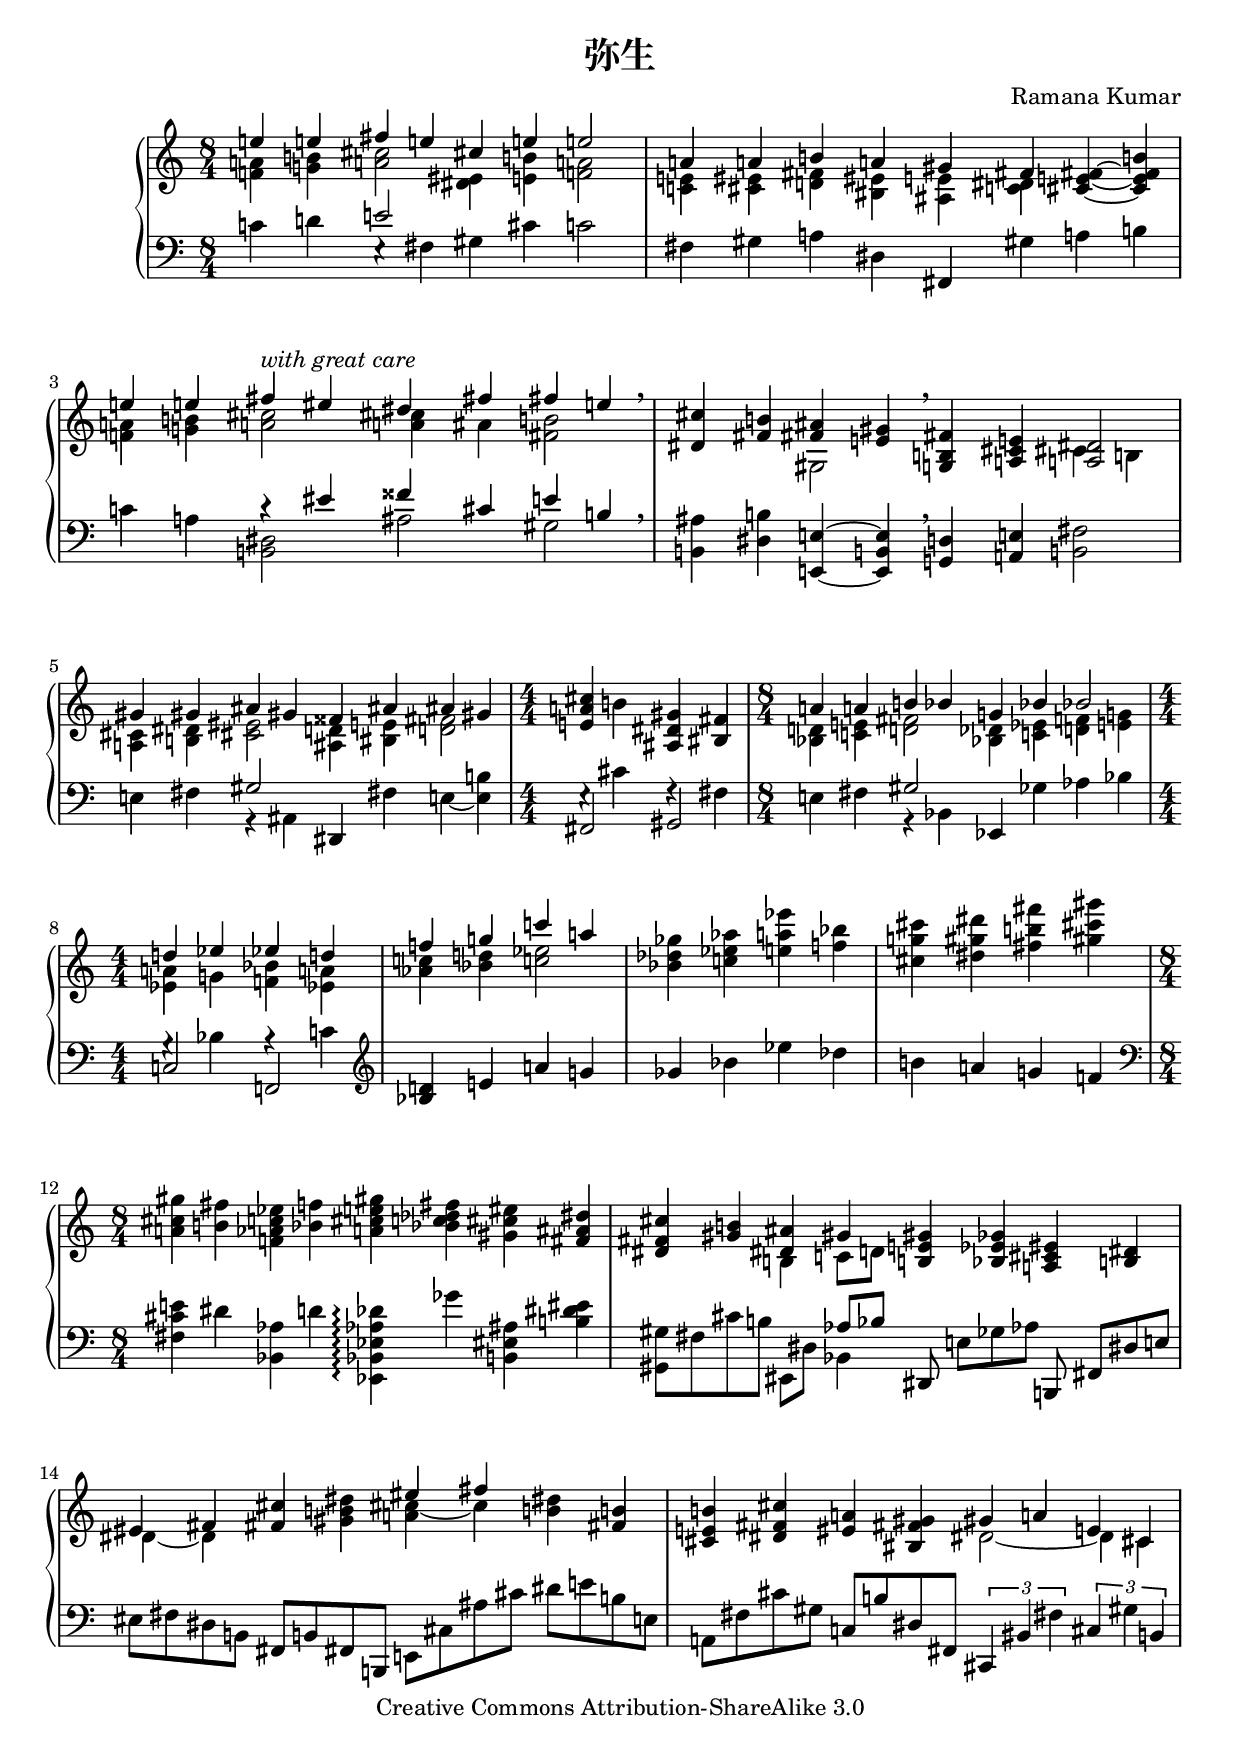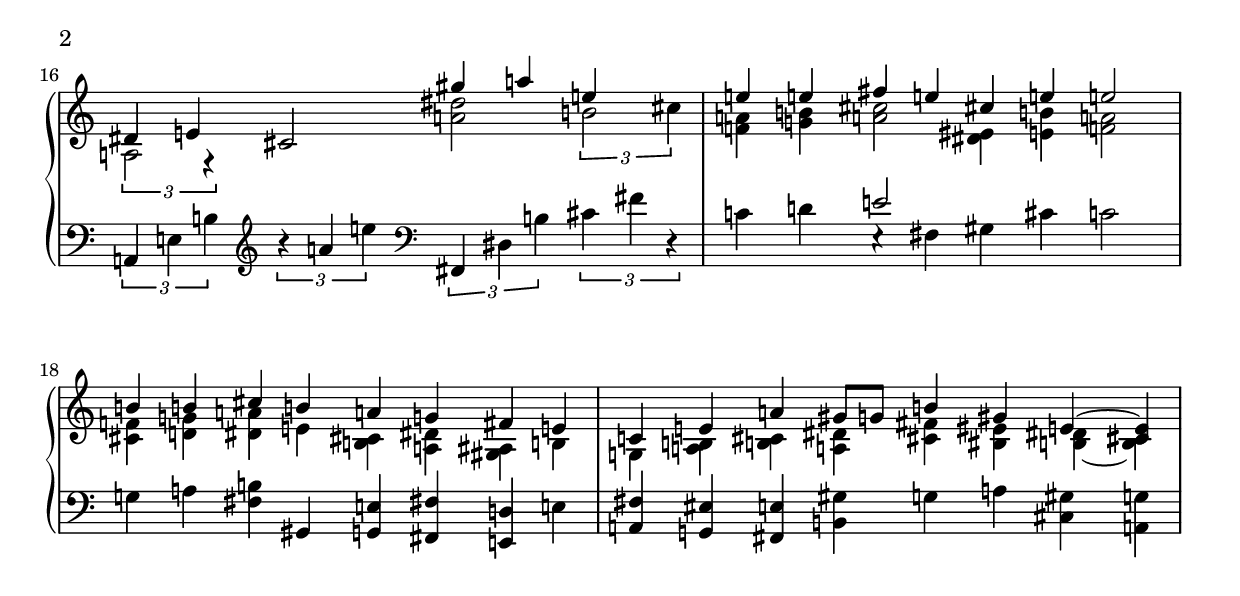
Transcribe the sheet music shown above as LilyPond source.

\version "2.15.39"

\header {
  title = "弥生"
  composer = "Ramana Kumar"
  date = "2012"
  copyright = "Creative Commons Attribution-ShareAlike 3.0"
}

#(ly:set-option 'point-and-click #f)

\score {
  \new PianoStaff <<
    \new Staff {
      \accidentalStyle #'PianoStaff "dodecaphonic"
      \override PianoStaff.TimeSignature #'style = #'numbered
      \clef treble
      \time 8/4
        << {e''4 e'' fis'' e'' cis'' e'' e''2}
        \\ {<f' a'>4 <g' b'> <a' cis''>2 <dis' eis'>4  <e' b'> <f' a'>2} >>
      | << {a'4 a' b' a' gis' fis'}
        \\ {<c' e'>4 <cis' eis'> <d' fis'> <bis eis'> <ais e'> <c' dis'> } >>
        <cis' e' fis'>4 ~ <cis' e' fis' b'>
      | << {e''4 e'' fis'' -\markup{\italic "with great care"} eis''
            dis'' fis'' fis'' e''}
        \\ {<f' a'>4 <g' b'> <a' cis''>2
            <a' cis''>4 ais' <fis' b'>2} >> \breathe
      | <dis' cis''>4 <fis' b'>
        << {<fis' ais'>4 <e' gis'>} \\ gis2 >> \breathe
        <g b fis'>4 <a cis' e'> << <a dis'>2 \\ {cis'4 b} >>
      | << {gis'4 gis' ais' gis' fisis' ais' ais' gis'}
        \\ { <a cis'>4 <b dis'> <cis' eis'>2 <ais d'>4 <bis e'> <d' fis'>2 }>>
      | \time 4/4
        <e' a' cis''>4 b' <ais dis' gis'> <bis fis'>
      | \time 8/4
        << {a'4 a' b' bes' g' bes' bes'2}
        \\ { <bes d'>4 <c' e'> <d' fis'>2
             <bes des'>4 <c' ees'> <d' f'> <e' g'>} >>
      | \time 4/4
        << {d''4 ees'' ees'' d''}
        \\ {<ees' a'>4 g' <f' bes'> <ees' a'>} >>
      | << {f''4 g'' c''' a''}
        \\ {<aes' c''>4 <bes' d''> <c'' ees''>2} >>
      | <bes' des'' ges''>4 <c'' ees'' aes''> <e'' a'' ees'''> <f'' bes''>
      | <cis'' g'' cis'''> <dis'' gis'' dis'''>
        <fis'' b'' fis'''> <gis'' cis''' gis'''>
      | \time 8/4
        <a' cis'' gis''> <b' fis''> <f' aes' c'' ees''> <bes' f''>
        <a' cis'' e'' gis''> <bes' c'' des'' fis''>
        <gis' cis'' eis''> <fis' ais' dis''>
      | <dis' fis' cis''> <gis' b'> << { <dis' ais'>  gis' } \\ { b c'8 d' } >>
        <b e' gis'>4 <bes ees' ges'> <a cis' eis'> <b dis'>
      | << { eis' fis' } \\ { dis' ~ dis' } >> <fis' cis''>
        <gis' b' dis''>
        << { eis'' fis'' } \\ { <a' cis''> ~ cis'' } >>
        <b' dis''> <fis' b'>
      | <cis' e' b'> <dis' fis' cis''> <eis' a'> <bis fis' gis'>
        << { gis' a' e' cis' } \\ { dis'2 ~ dis'4 cis' } >>
      | << { dis'4 e' cis'2 } \\ { \times 2/3 { a2 r4 } } >>
        << { gis'' a'' e'' } \\ { <a' dis''>2 \times 2/3 { b'2 cis''4 } } >>
      | << {e''4 e'' fis'' e'' cis'' e'' e''2}
        \\ {<f' a'>4 <g' b'> <a' cis''>2 <dis' eis'>4  <e' b'> <f' a'>2} >>
      | << { b'4  b' cis'' b' a' g' fis' e' }
        \\ { <cis' f'> <d' g'> <dis' a'> e'
             <b cis'> <a dis'> <gis ais> b } >>
      | << { c' e' a' gis'8 g' b'4 gis' e' ~ <cis' e'> }
        \\ { g <a b> <b cis'> <a dis'>
             <cis' fis'> <bis eis'> <b dis'> ~ <b cis'> } >>
    }
    \new Staff {
      \clef bass
        c'4 d' << e'2 \\ {e4\rest fis} >> gis cis' c'2
      | fis4 gis a dis fis, gis a b
      | c'4 a << {r4 eis' fisis' cis' e' b} \\ {<b, dis>2 ais gis} >> \breathe
      | <b, ais>4 <dis b> <e, e> ~ <e, b, e> \breathe <g, d>4 <a, e> <b, fis>2
      | e4 fis << gis2 \\ {r4 ais,} >> dis, fis e ~ <e b>
      | << {fis,2 gis,} \\ {e4\rest cis' f\rest fis} >>
      | e4 fis << gis2 \\ {r4 bes,} >> ees, ges aes bes
      | << {c2 f,} \\ {g4\rest bes a\rest c'} >>
      | \clef treble <bes d'>4 e' a' g'
      | ges' bes' ees'' des''
      | b' a' g' f'
      | \clef bass <fis cis' e'>4 dis' <bes, aes> d'
         <ees, bes, ees aes des'>\arpeggio ges' <b, eis ais> <b dis' eis'>
        \set beatStructure = #'(2 2 2 2)
      | <gis, gis>8 fis cis' b << { s4 aes8 bes } \\ { eis, dis bes,4 } >>
        dis,8 e [ ges aes ] b,, fis, [ dis e ]
      | eis fis dis b, fis, b, fis, b,, e, cis ais cis' dis' e' b e
      | a, fis cis' gis c b dis fis,
        \set tupletSpannerDuration = #(ly:make-moment 2 4)
        \times 2/3 { cis,4 bis, fis cis gis b, }
      | \times 2/3 { a, e b \clef treble r a' e'' \clef bass fis, dis b cis' fis' r}
      | c'4 d' << e'2 \\ {e4\rest fis} >> gis cis' c'2
      | g4 a <fis b> gis, <g, e> <fis, fis> <e, d> e
      | <a, fis> <g, eis> <fis, e> <b, gis> g a <cis gis> <a, g>
    }
  >>
}
